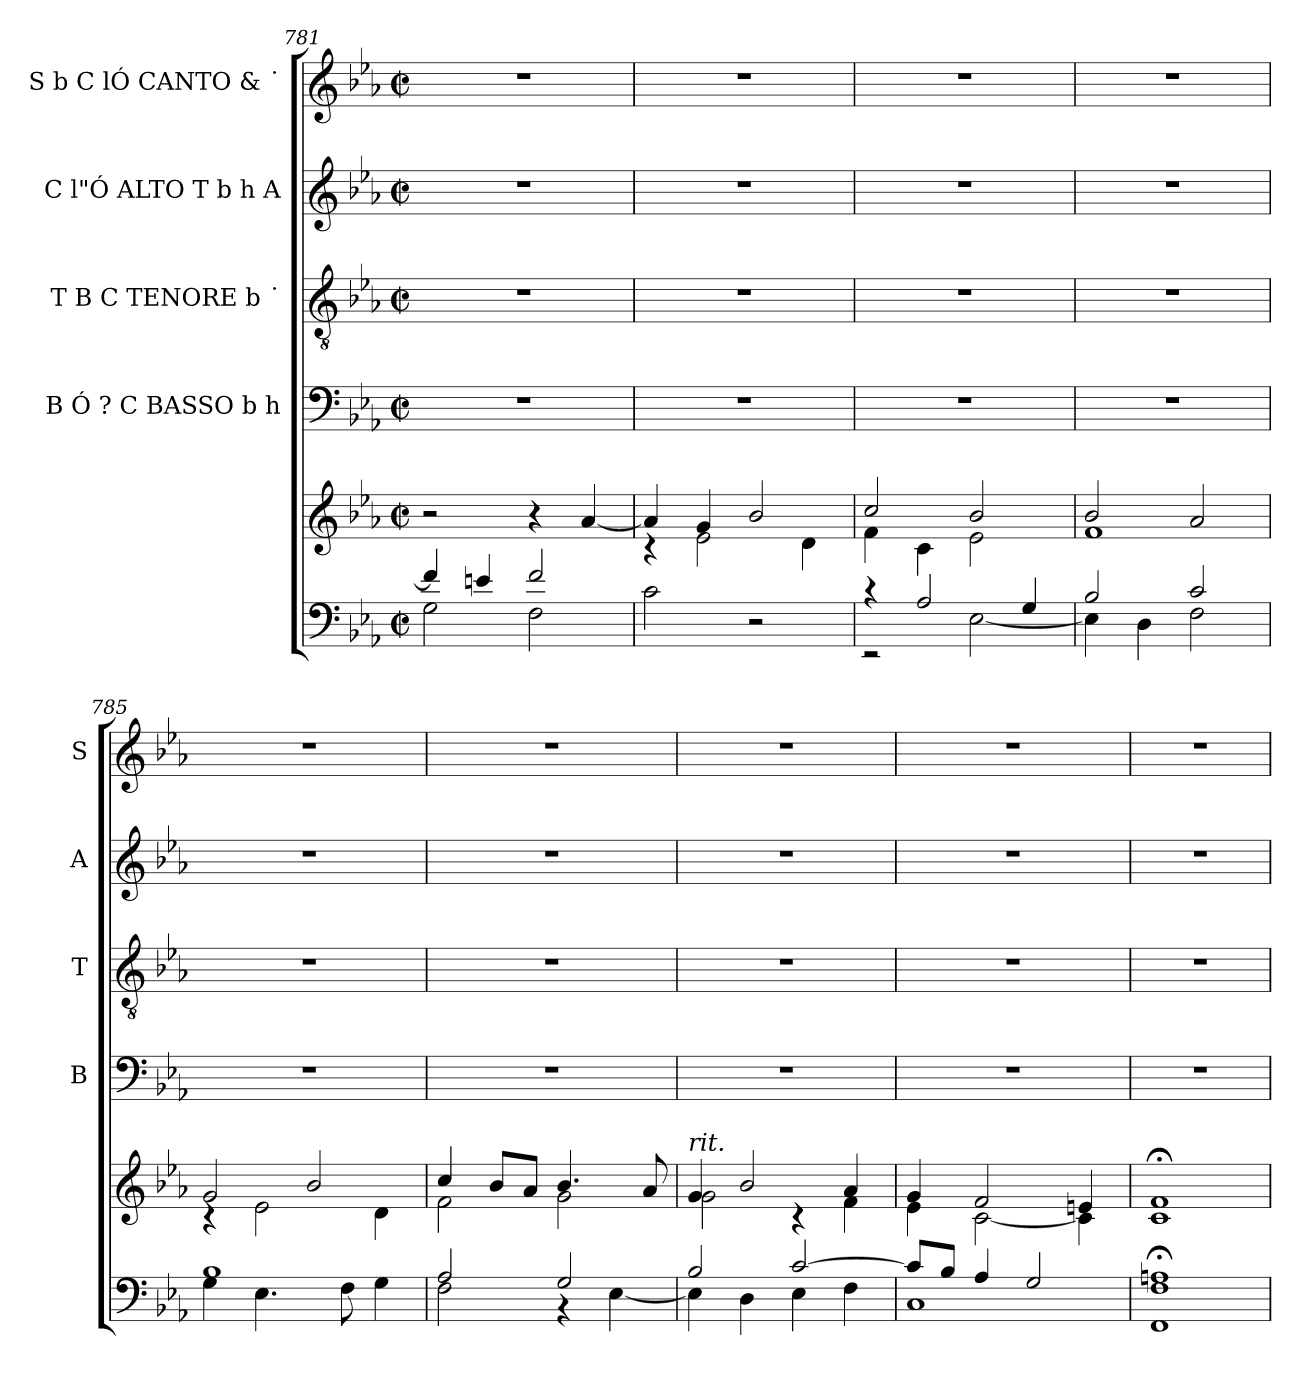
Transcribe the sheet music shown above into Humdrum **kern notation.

**kern	**kern	**kern	**kern	**kern	**kern
*part6	*part5	*part4	*part3	*part2	*part1
*staff6	*staff5	*staff4	*staff3	*staff2	*staff1
*	*	*I"B Ó ? C BASSO b h	*I"T B C TENORE b ˙	*I"C l"Ó ALTO T b h A	*I"S b C lÓ CANTO & ˙
*	*	*I'B	*I'T	*I'A	*I'S
*clefF4	*clefG2	*clefF4	*clefGv2	*clefG2	*clefG2
*k[b-e-a-]	*k[b-e-a-]	*k[b-e-a-]	*k[b-e-a-]	*k[b-e-a-]	*k[b-e-a-]
*E-:	*E-:	*E-:	*E-:	*E-:	*E-:
*M2/2	*M2/2	*M2/2	*M2/2	*M2/2	*M2/2
*met(c|)	*met(c|)	*met(c|)	*met(c|)	*met(c|)	*met(c|)
=781	=781	=781	=781	=781	=781
*^	*	*	*	*	*
4f/]	2G\	2r	1r	1r	1r	1r
4en/	.	.	.	.	.	.
2f/	2F\	4r	.	.	.	.
.	.	[<4a-/	.	.	.	.
*v	*v	*	*	*	*	*
=782	=782	=782	=782	=782	=782
*	*^	*	*	*	*
2c\	4a-/]	4rB	1r	1r	1r	1r
.	4g/	2e-\	.	.	.	.
2r	2b-/	.	.	.	.	.
.	.	4d\	.	.	.	.
=783	=783	=783	=783	=783	=783	=783
*^	*	*	*	*	*	*
4rc	2rEE	2cc/	4f\	1r	1r	1r	1r
2A-/	.	.	4c\	.	.	.	.
.	[<2E-\	2b-/	2e-\	.	.	.	.
4G/	.	.	.	.	.	.	.
=784	=784	=784	=784	=784	=784	=784	=784
2B-/	4E-\]	2b-/	1f	1r	1r	1r	1r
.	4D\	.	.	.	.	.	.
2c/	2F\	2a-/	.	.	.	.	.
!!LO:LB:g=z
=785	=785	=785	=785	=785	=785	=785	=785
1B-	4G\	2g/	4rB	1r	1r	1r	1r
.	4.E-\	.	2e-\	.	.	.	.
.	.	2b-/	.	.	.	.	.
.	8F\	.	.	.	.	.	.
.	4G\	.	4d\	.	.	.	.
=786	=786	=786	=786	=786	=786	=786	=786
2A-/	2F\	4cc/	2f\	1r	1r	1r	1r
.	.	8b-/L	.	.	.	.	.
.	.	8a-/J	.	.	.	.	.
2G/	4rBB	4.b-/	2g\	.	.	.	.
.	[<4E-\	.	.	.	.	.	.
.	.	8a-/	.	.	.	.	.
=787	=787	=787	=787	=787	=787	=787	=787
!	!	!LO:TX:a:i:t=rit.	!	!	!	!	!
2B-/	4E-\]	4g/	2g\	1r	1r	1r	1r
.	4D\	2b-/	.	.	.	.	.
[>2c/	4E-\	.	4rc	.	.	.	.
.	4F\	4a-/	4f\	.	.	.	.
=788	=788	=788	=788	=788	=788	=788	=788
8c/L]	1C	4g/	4e-\	1r	1r	1r	1r
8B-/J	.	.	.	.	.	.	.
4A-/	.	2f/	[<2c\	.	.	.	.
2G/	.	.	.	.	.	.	.
.	.	4en/	4c\]	.	.	.	.
*v	*v	*	*	*	*	*	*
*	*v	*v	*	*	*	*
=789	=789	=789	=789	=789	=789
1FF; 1F; 1An;	1c; 1f;	1r	1r	1r	1r
=	=	=	=	=	=
*-	*-	*-	*-	*-	*-
